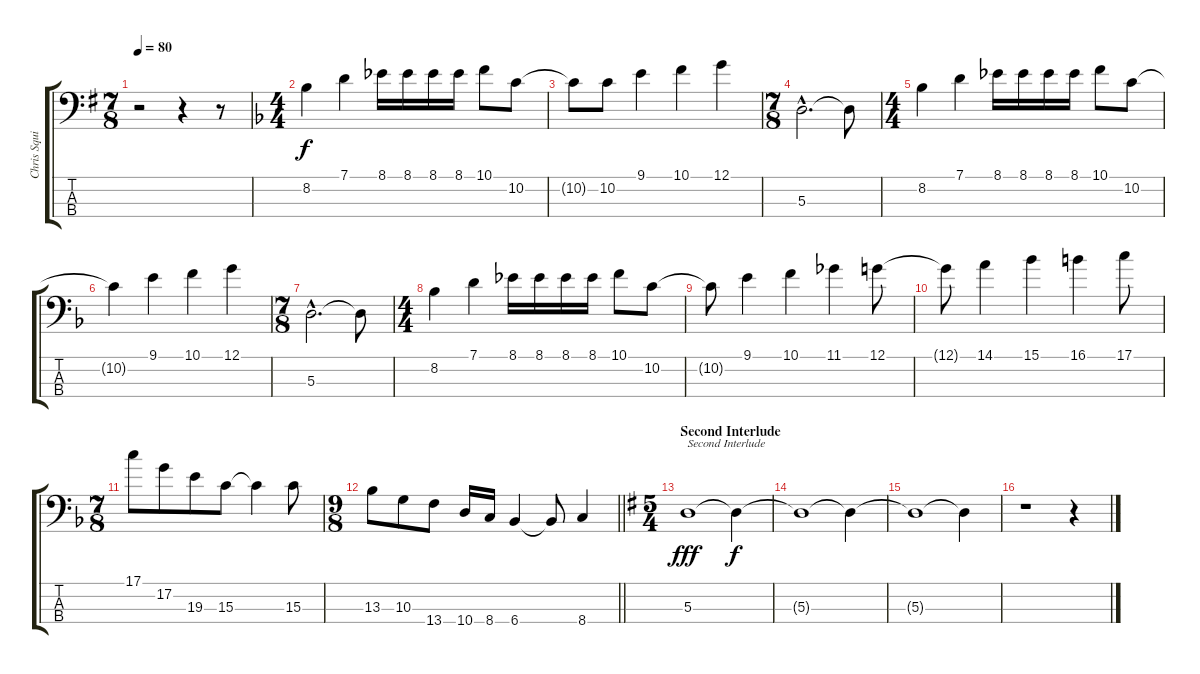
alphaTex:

\track ("Chris Squire " "Chris Squi") {instrument electricbasspick}
\staff {score tabs}
\tuning (G2 D2 A1 E1) {hide}
\ts (7 8)
\tempo 80
\clef f4
\ks eminor
r.2{dy f} r.4 r.8 |
\ts (4 4)
\ks dminor
8.2.4 7.1.4 8.1.16 8.1.16 8.1.16 8.1.16 10.1.8 10.2.8 |
10.2{t}.8 10.2.8 9.1.4 10.1.4 12.1.4 |
\ts (7 8)
5.3{hac}.2{d} 5.3{t}.8 |
\ts (4 4)
8.2.4 7.1.4 8.1.16 8.1.16 8.1.16 8.1.16 10.1.8 10.2.8 |
10.2{t}.4 9.1.4 10.1.4 12.1.4 |
\ts (7 8)
5.3{hac}.2{d} 5.3{t}.8 |
\ts (4 4)
8.2.4 7.1.4 8.1.16 8.1.16 8.1.16 8.1.16 10.1.8 10.2.8 |
10.2{t}.8 9.1.4 10.1.4 11.1.4 12.1.8 |
12.1{t}.8 14.1.4 15.1.4 16.1.4 17.1.8 |
\ts (7 8)
17.1.8 17.2.8 19.3.8 15.3.8 15.3{t}.4 15.3.8 |
\ts (9 8)
\barLineRight lightlight
13.3.8 10.3.8 13.4.8 10.4.16 8.4.16 6.4.4 6.4{t}.8 8.4.4 |
\ts (5 4)
\section ("" "Second Interlude")
\ks eminor
5.3.1{txt "Second Interlude" dy fff instrument electricbasspick} 5.3{t}.4{dy f} |
5.3{t}.1 5.3{t}.4 |
5.3{t}.1 5.3{t}.4 |
r.1 r.4
